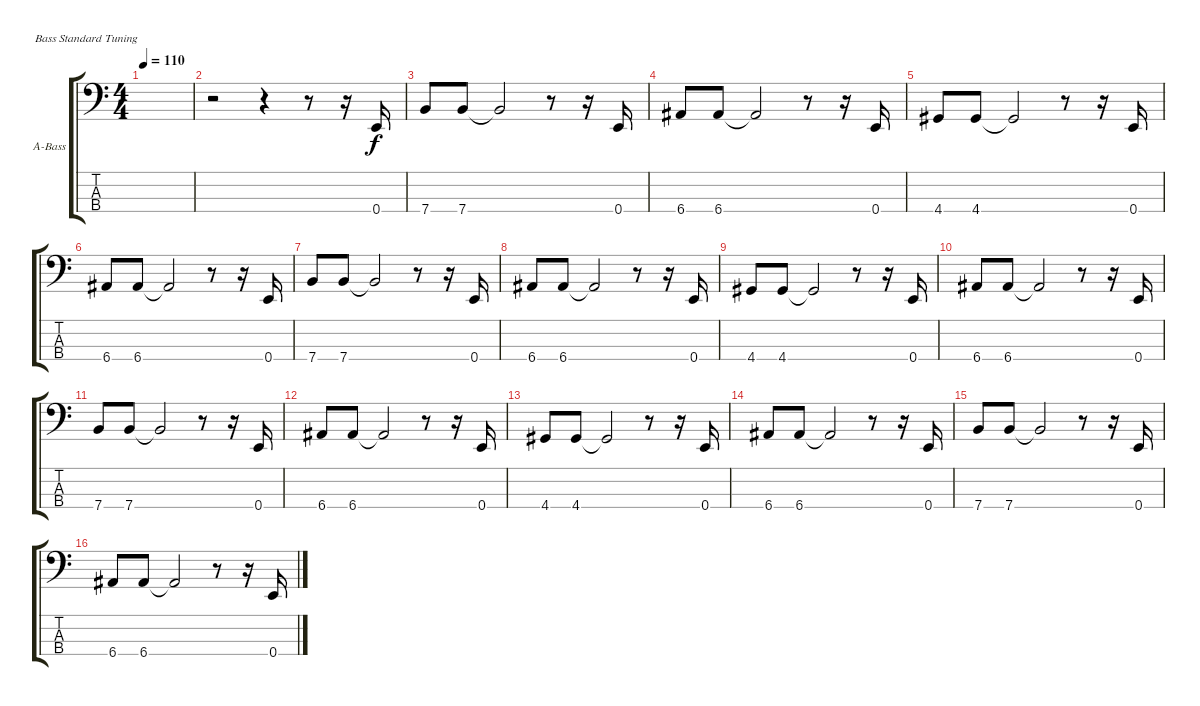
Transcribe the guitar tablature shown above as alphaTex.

\defaultSystemsLayout 4
\bracketExtendMode groupsimilarinstruments
\firstSystemTrackNameOrientation horizontal
\otherSystemsTrackNameOrientation horizontal
\track ("Acoustic Bass" "A-Bass") {instrument acousticbass}
\staff {score tabs}
\tuning (G2 D2 A1 E1)
\ts (4 4)
\tempo 110
\clef f4
\scale
0.487395
\ks c
|
\scale
0.256303 r.2 r.4 r.8 r.16 0.4.16 |
\scale
0.256303 7.4.8 7.4.8 7.4{t}.2 r.8 r.16 0.4.16 |
6.4.8 6.4.8 6.4{t}.2 r.8 r.16 0.4.16 |
4.4.8 4.4.8 4.4{t}.2 r.8 r.16 0.4.16 |
6.4.8 6.4.8 6.4{t}.2 r.8 r.16 0.4.16 |
7.4.8 7.4.8 7.4{t}.2 r.8 r.16 0.4.16 |
6.4.8 6.4.8 6.4{t}.2 r.8 r.16 0.4.16 |
4.4.8 4.4.8 4.4{t}.2 r.8 r.16 0.4.16 |
6.4.8 6.4.8 6.4{t}.2 r.8 r.16 0.4.16 |
7.4.8 7.4.8 7.4{t}.2 r.8 r.16 0.4.16 |
6.4.8 6.4.8 6.4{t}.2 r.8 r.16 0.4.16 |
4.4.8 4.4.8 4.4{t}.2 r.8 r.16 0.4.16 |
6.4.8 6.4.8 6.4{t}.2 r.8 r.16 0.4.16 |
7.4.8 7.4.8 7.4{t}.2 r.8 r.16 0.4.16 |
6.4.8 6.4.8 6.4{t}.2 r.8 r.16 0.4.16
